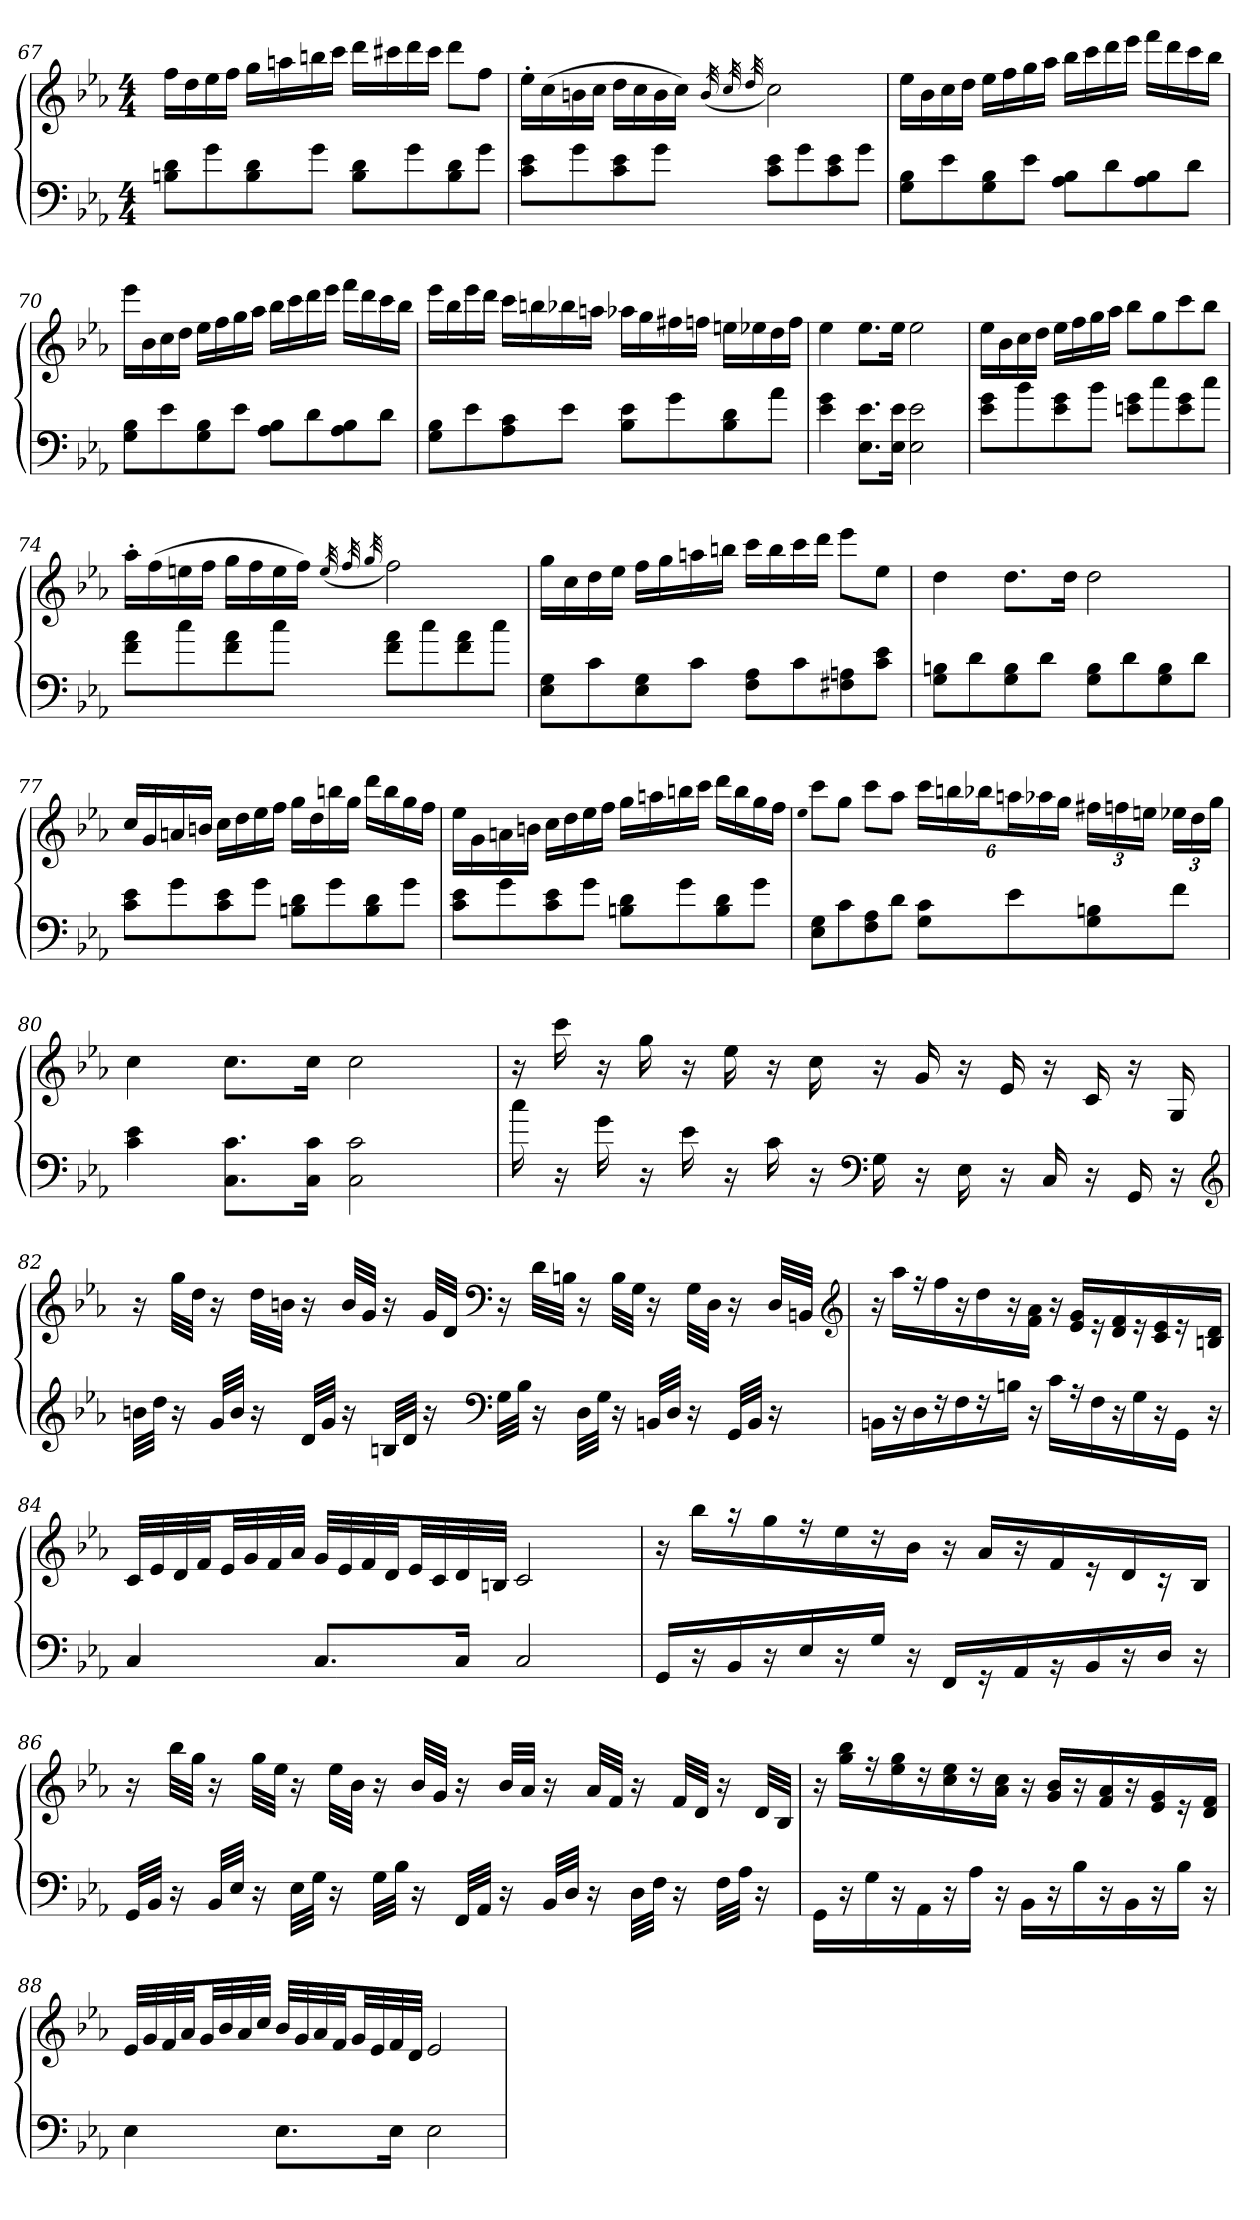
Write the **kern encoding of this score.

**kern	**kern
*part1	*part1
*staff2	*staff1
*clefF4	*clefG2
*k[b-e-a-]	*k[b-e-a-]
*c:	*c:
*M4/4	*M4/4
=67	=67
8Bn 8dL	16ffLL
.	16dd
8g	16ee-
.	16ffJJ
8B 8d	16ggLL
.	16aan
8gJ	16bbn
.	16cccJJ
8B 8dL	16dddLL
.	16ccc#X
8g	16ddd
.	16ccc#JJ
8B 8d	8dddL
8gJ	8ffJ
=68	=68
8c 8e-L	16ee-'LL
.	(16cc
8g	16bn
.	16ccJJ
8c 8e-	16ddLL
.	16cc
8gJ	16b
.	16ccJJ)
.	(32qb
.	32qcc
.	32qdd
8c 8e-L	2cc)
8g	.
8c 8e-	.
8gJ	.
=69	=69
8G 8B-L	16ee-LL
.	16b-
8e-	16cc
.	16ddJJ
8G 8B-	16ee-LL
.	16ff
8e-J	16gg
.	16aa-JJ
8A- 8B-L	16bb-LL
.	16ccc
8d	16ddd
.	16eee-JJ
8A- 8B-	16fffLL
.	16ddd
8dJ	16ccc
.	16bb-JJ
=70	=70
8G 8B-L	16eee-LL
.	16b-
8e-	16cc
.	16ddJJ
8G 8B-	16ee-LL
.	16ff
8e-J	16gg
.	16aa-JJ
8A- 8B-L	16bb-LL
.	16ccc
8d	16ddd
.	16eee-JJ
8A- 8B-	16fffLL
.	16ddd
8dJ	16ccc
.	16bb-JJ
=71	=71
8G 8B-L	16eee-LL
.	16bb-
8e-	16eee-
.	16dddJJ
8A- 8c	16cccLL
.	16bbn
8e-J	16bb-X
.	16aanJJ
8B- 8e-L	16aa-XLL
.	16gg
8g	16ff#X
.	16ffnJJ
8B- 8d	16eenLL
.	16ee-X
8a-J	16dd
.	16ffJJ
=72	=72
4e- 4g	4ee-
8.E- 8.e-L	8.ee-L
16E- 16e-Jk	16ee-Jk
2E- 2e-	2ee-
=73	=73
8e- 8gL	16ee-LL
.	16b-
8b-	16cc
.	16ddJJ
8e- 8g	16ee-LL
.	16ff
8b-J	16gg
.	16aa-JJ
8en 8gL	8bb-L
8cc	8gg
8e 8g	8ccc
8ccJ	8bb-J
=74	=74
8f 8a-L	16aa-'LL
.	(16ff
8cc	16een
.	16ffJJ
8f 8a-	16ggLL
.	16ff
8ccJ	16ee
.	16ffJJ)
.	(32qee
.	32qff
.	32qgg
8f 8a-L	2ff)
8cc	.
8f 8a-	.
8ccJ	.
=75	=75
8E- 8GL	16ggLL
.	16cc
8c	16dd
.	16ee-JJ
8E- 8G	16ffLL
.	16gg
8cJ	16aan
.	16bbnJJ
8F 8A-L	16cccLL
.	16bb
8c	16ccc
.	16dddJJ
8F#X 8An	8eee-L
8c 8e-J	8ee-J
=76	=76
8G 8BnL	4dd
8d	.
8G 8B	8.ddL
8dJ	.
.	16ddJk
8G 8BL	2dd
8d	.
8G 8B	.
8dJ	.
=77	=77
8c 8e-L	16ccLL
.	16g
8g	16an
.	16bnJJ
8c 8e-	16ccLL
.	16dd
8gJ	16ee-
.	16ffJJ
8Bn 8dL	16ggLL
.	16dd
8g	16bbn
.	16ggJJ
8B 8d	16dddLL
.	16bb
8gJ	16gg
.	16ffJJ
=78	=78
8c 8e-L	16ee-LL
.	16g
8g	16an
.	16bnJJ
8c 8e-	16ccLL
.	16dd
8gJ	16ee-
.	16ffJJ
8Bn 8dL	16ggLL
.	16aan
8g	16bbn
.	16cccJJ
8B 8d	16dddLL
.	16bb
8gJ	16gg
.	16ffJJ
=79	=79
.	qee-
8E- 8GL	8cccL
8c	8ggJ
8F 8A-	8cccL
8dJ	8aa-J
8G 8cL	24cccLL
.	24bbn
.	24bb-XJ
8e-	24aanL
.	24aa-X
.	24ggJJ
8G 8Bn	24ff#XLL
.	24ffn
.	24eenJJ
8fJ	24ee-XLL
.	24dd
.	24ggJJ
=80	=80
4c 4e-	4cc
8.C 8.cL	8.ccL
16C 16cJk	16ccJk
2C 2c	2cc
=81	=81
16cc	16r
16r	16ccc
16g	16r
16r	16gg
16e-	16r
16r	16ee-
16c	16r
16r	16cc
*clefF4	*
16G	16r
16r	16g
16E-	16r
16r	16e-
16C	16r
16r	16c
16GG	16r
16r	16G
*clefG2	*
=82	=82
32bnLLL	16r
32ddJJJ	.
16r	32ggLLL
.	32ddJJJ
32gLLL	16r
32bJJJ	.
16r	32ddLLL
.	32bnJJJ
32dLLL	16r
32gJJJ	.
16r	32bLLL
.	32gJJJ
32BnLLL	16r
32dJJJ	.
16r	32gLLL
.	32dJJJ
*clefF4	*clefF4
32GLLL	16r
32BJJJ	.
16r	32dLLL
.	32BnJJJ
32DLLL	16r
32GJJJ	.
16r	32BLLL
.	32GJJJ
32BBnLLL	16r
32DJJJ	.
16r	32GLLL
.	32DJJJ
32GGLLL	16r
32BBJJJ	.
16r	32DLLL
.	32BBnJJJ
*	*clefG2
=83	=83
16BBnLL	16r
16r	16aa-LL
16D	16r
16r	16ff
16F	16r
16r	16dd
16BnJJ	16r
16r	16f 16a-JJ
16cLL	16r
16r	16e- 16gLL
16F	16r
16r	16d 16f
16G	16r
16r	16c 16e-
16GGJJ	16r
16r	16Bn 16dJJ
=84	=84
4C	32cLLL
.	32e-
.	32d
.	32fJJ
.	32e-LL
.	32g
.	32f
.	32a-JJJ
8.CL	32gLLL
.	32e-
.	32f
.	32dJJ
.	32e-LL
.	32c
16CJk	32d
.	32BnJJJ
2C	2c
=85	=85
16GGLL	16r
16r	16bb-LL
16BB-	16r
16r	16gg
16E-	16r
16r	16ee-
16GJJ	16r
16r	16b-JJ
16FFLL	16r
16r	16a-LL
16AA-	16r
16r	16f
16BB-	16r
16r	16d
16DJJ	16r
16r	16B-JJ
=86	=86
32GGLLL	16r
32BB-JJJ	.
16r	32bb-LLL
.	32ggJJJ
32BB-LLL	16r
32E-JJJ	.
16r	32ggLLL
.	32ee-JJJ
32E-LLL	16r
32GJJJ	.
16r	32ee-LLL
.	32b-JJJ
32GLLL	16r
32B-JJJ	.
16r	32b-LLL
.	32gJJJ
32FFLLL	16r
32AA-JJJ	.
16r	32b-LLL
.	32a-JJJ
32BB-LLL	16r
32DJJJ	.
16r	32a-LLL
.	32fJJJ
32DLLL	16r
32FJJJ	.
16r	32fLLL
.	32dJJJ
32FLLL	16r
32A-JJJ	.
16r	32dLLL
.	32B-JJJ
=87	=87
16GGLL	16r
16r	16gg 16bb-LL
16G	16r
16r	16ee- 16gg
16AA-	16r
16r	16cc 16ee-
16A-JJ	16r
16r	16a- 16ccJJ
16BB-LL	16r
16r	16g 16b-LL
16B-	16r
16r	16f 16a-
16BB-	16r
16r	16e- 16g
16B-JJ	16r
16r	16d 16fJJ
=88	=88
4E-	32e-LLL
.	32g
.	32f
.	32a-JJ
.	32gLL
.	32b-
.	32a-
.	32ccJJJ
8.E-L	32b-LLL
.	32g
.	32a-
.	32fJJ
.	32gLL
.	32e-
16E-Jk	32f
.	32dJJJ
2E-	2e-
=	=
*-	*-
